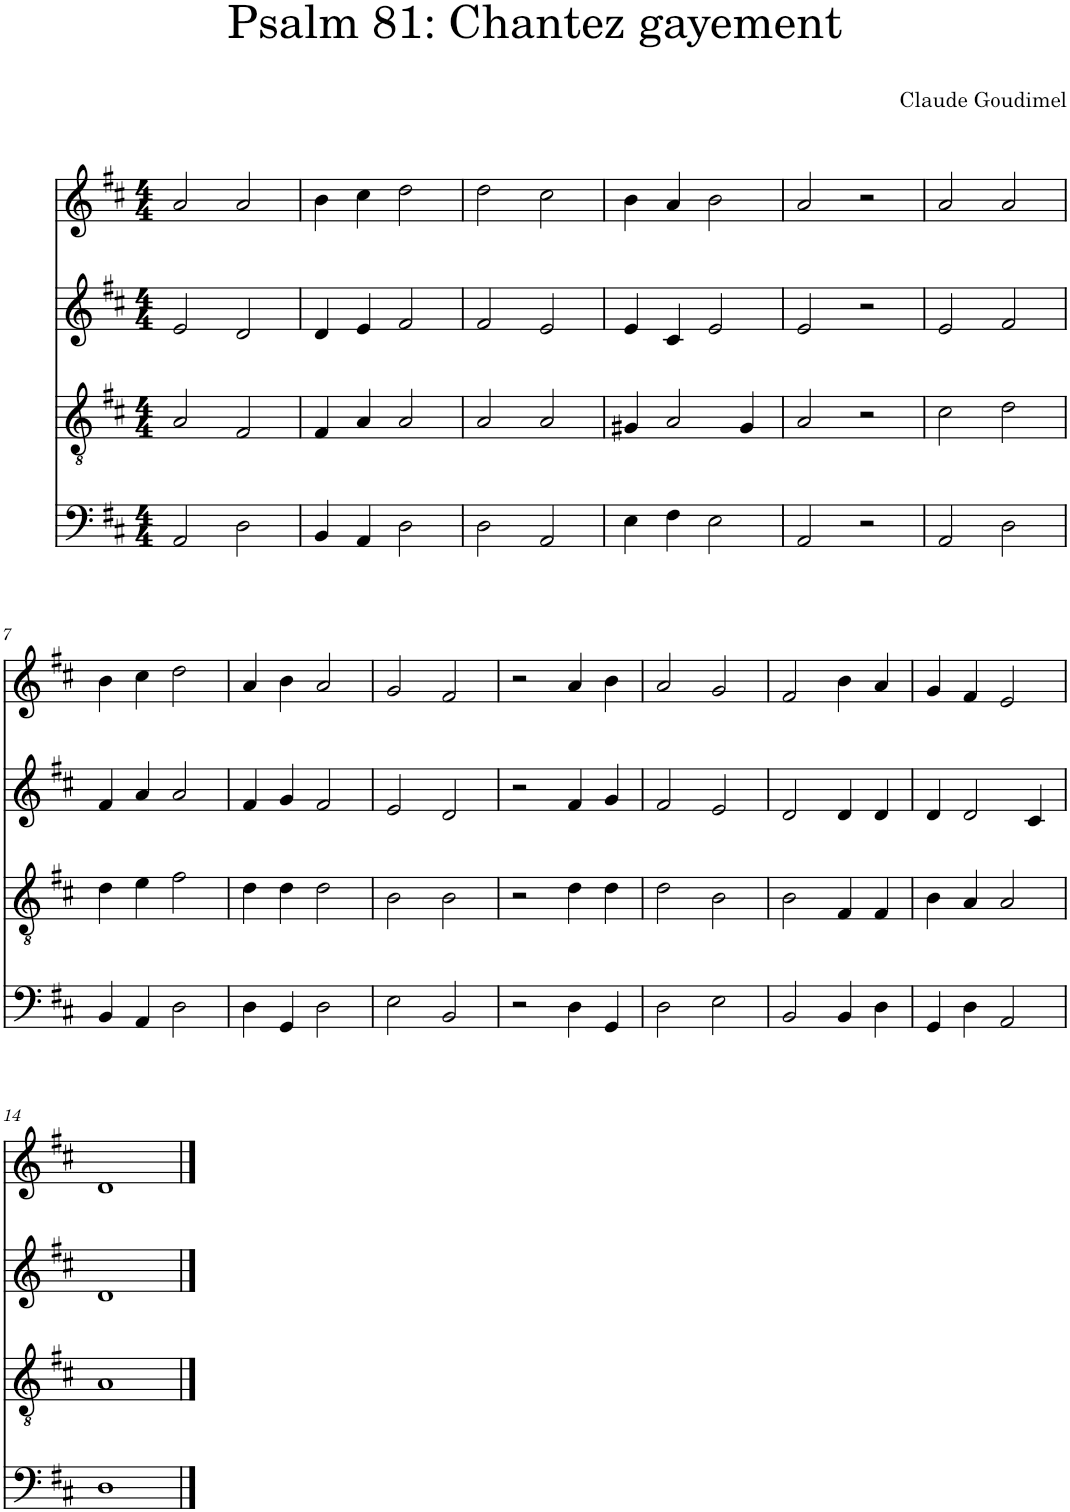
**kern	**kern	**kern	**kern
*part4	*part3	*part2	*part1
*staff4	*staff3	*staff2	*staff1
*I"Piano	*I"Piano	*I"Piano	*I"Piano
*I'Pno	*I'Pno	*I'Pno	*I'Pno
*clefF4	*clefGv2	*clefG2	*clefG2
*k[f#c#]	*k[f#c#]	*k[f#c#]	*k[f#c#]
*M4/4	*M4/4	*M4/4	*M4/4
=1	=1	=1	=1
2AA/	2A/	2e/	2a/
2D\	2F#/	2d/	2a/
=2	=2	=2	=2
4BB/	4F#/	4d/	4b\
4AA/	4A/	4e/	4cc#\
2D\	2A/	2f#/	2dd\
=3	=3	=3	=3
2D\	2A/	2f#/	2dd\
2AA/	2A/	2e/	2cc#\
=4	=4	=4	=4
4E\	4G#X/	4e/	4b\
4F#\	2A/	4c#/	4a/
2E\	.	2e/	2b\
.	4G#/	.	.
=5	=5	=5	=5
2AA/	2A/	2e/	2a/
2r	2r	2r	2r
=6	=6	=6	=6
2AA/	2c#\	2e/	2a/
2D\	2d\	2f#/	2a/
!!LO:LB:g=z
=7	=7	=7	=7
4BB/	4d\	4f#/	4b\
4AA/	4e\	4a/	4cc#\
2D\	2f#\	2a/	2dd\
=8	=8	=8	=8
4D\	4d\	4f#/	4a/
4GG/	4d\	4g/	4b\
2D\	2d\	2f#/	2a/
=9	=9	=9	=9
2E\	2B\	2e/	2g/
2BB/	2B\	2d/	2f#/
=10	=10	=10	=10
2r	2r	2r	2r
4D\	4d\	4f#/	4a/
4GG/	4d\	4g/	4b\
=11	=11	=11	=11
2D\	2d\	2f#/	2a/
2E\	2B\	2e/	2g/
=12	=12	=12	=12
2BB/	2B\	2d/	2f#/
4BB/	4F#/	4d/	4b\
4D\	4F#/	4d/	4a/
=13	=13	=13	=13
4GG/	4B\	4d/	4g/
4D\	4A/	2d/	4f#/
2AA/	2A/	.	2e/
.	.	4c#/	.
!!LO:LB:g=z
=14	=14	=14	=14
1D	1A	1d	1d
==	==	==	==
*-	*-	*-	*-
